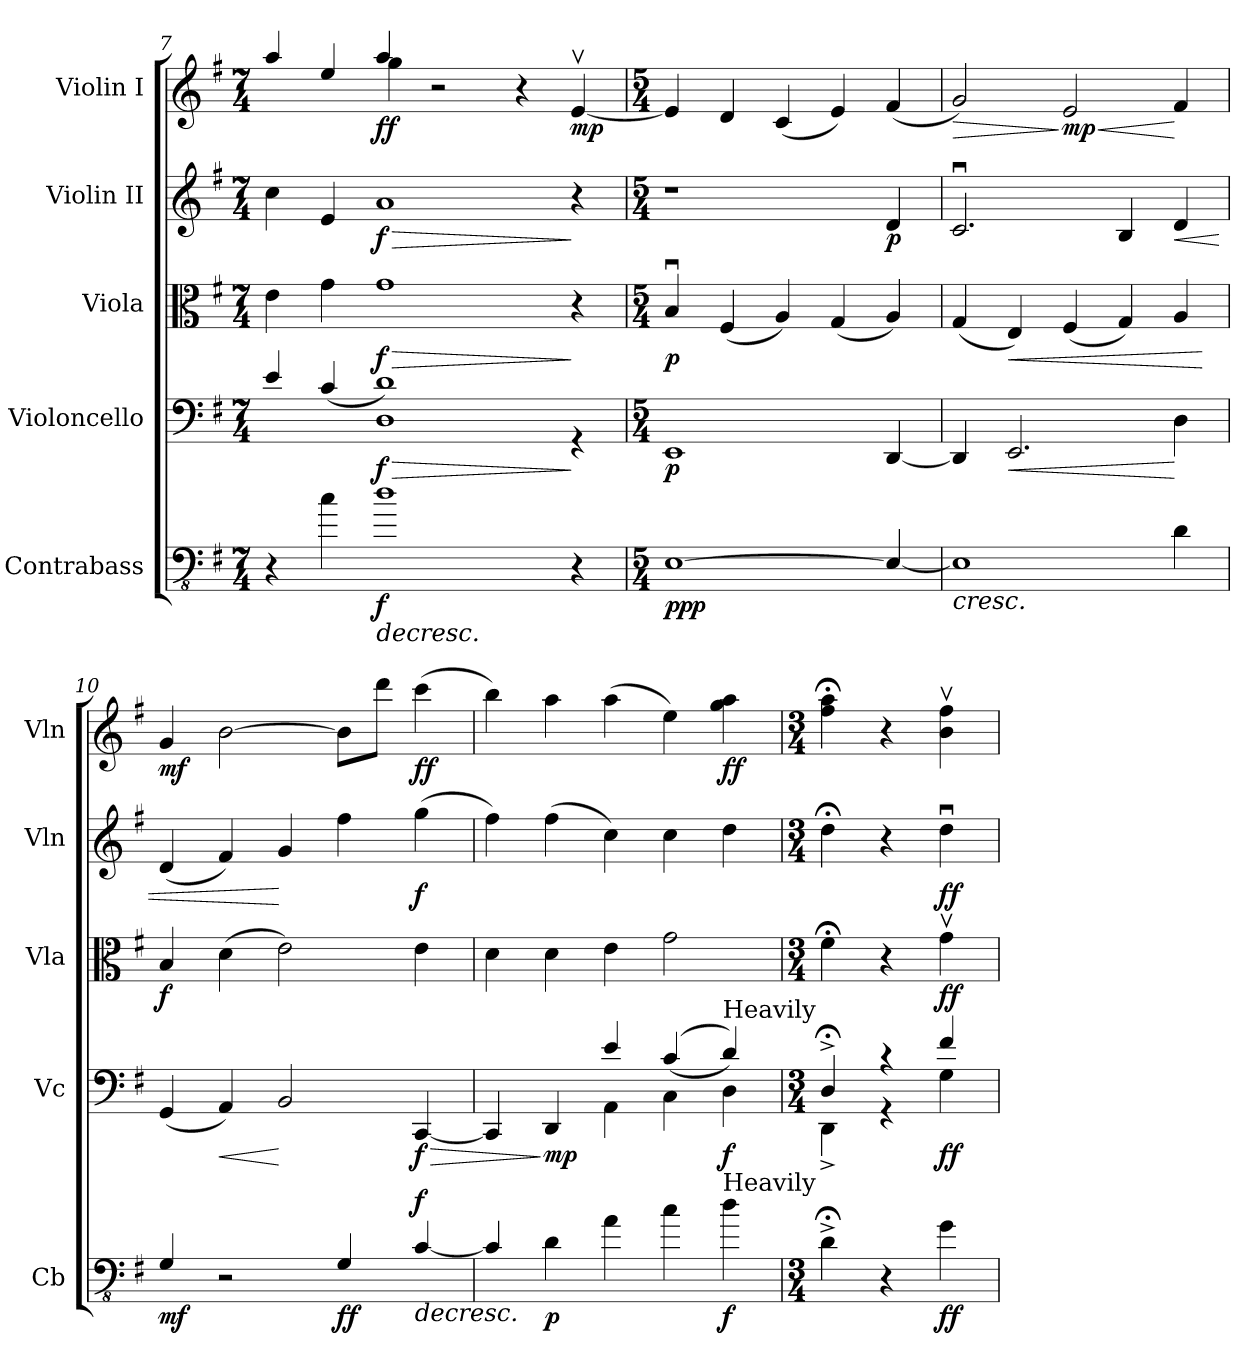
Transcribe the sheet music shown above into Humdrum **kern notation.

**kern	**dynam	**kern	**dynam	**kern	**dynam	**kern	**dynam	**kern	**dynam
*part5	*part5	*part4	*part4	*part3	*part3	*part2	*part2	*part1	*part1
*staff5	*staff5	*staff4	*staff4	*staff3	*staff3	*staff2	*staff2	*staff1	*staff1
*I"Contrabass	*	*I"Violoncello	*	*I"Viola	*	*I"Violin II	*	*I"Violin I	*
*I'Cb	*	*I'Vc	*	*I'Vla	*	*I'Vln	*	*I'Vln	*
!!LO:LB:g=z
*clefFv4	*	*clefF4	*	*clefC3	*	*clefG2	*	*clefG2	*
*ITrd7c12	*	*	*	*	*	*	*	*	*
*k[f#]	*	*k[f#]	*	*k[f#]	*	*k[f#]	*	*k[f#]	*
*M7/4	*	*M7/4	*	*M7/4	*	*M7/4	*	*M7/4	*
=7	=7	=7	=7	=7	=7	=7	=7	=7	=7
*	*	*^	*	*	*	*	*	*^	*
4r	.	4e/	2ryy	.	4e\	.	4cc\	.	4aa/	2ryy	.
4C\	.	(4c/	.	.	4g\	.	4e/	.	4ee/	.	.
!	!LO:HP:b	!	!	!LO:HP:b	!	!LO:HP:b	!	!LO:HP:b	!	!	!
!	!LO:DY:n=1:b	!	!	!LO:DY:n=1:b	!	!LO:DY:n=1:b	!	!LO:DY:n=1:b	!	!	!LO:DY:b
1D	> f	1d)	1D	> f	1g	> f	1a	> f	4aa/	4gg\	ff
.	.	.	.	.	.	.	.	.	2r	1ryy	.
.	.	.	.	.	.	.	.	.	4r	.	.
!	!	!	!	!	!	!	!	!	!	!	!LO:DY:b
4r	.	4rGG	4ryy	]	4r	]	4r	]	[4ev/	.	mp
*	*	*v	*v	*	*	*	*	*	*v	*v	*
=8	=8	=8	=8	=8	=8	=8	=8	=8	=8
*M5/4	*	*M5/4	*	*M5/4	*	*M5/4	*	*M5/4	*
*	*	*^	*	*	*	*	*	*	*
!	!LO:DY:b	!	!	!LO:DY:b	!	!LO:DY:b	!	!	!	!
*	*	*v	*v	*	*	*	*	*	*	*
[1EEE	ppp	1EE	p	4Bu/	p	1r	.	4e/]	.
.	.	.	.	(4F#/	.	.	.	4d/	.
.	.	.	.	4A/)	.	.	.	(4c/	.
.	.	.	.	(4G/	.	.	.	4e/)	.
!	!	!	!	!	!	!	!LO:DY:b	!	!
4EEE/_	.	[4DD/	.	4A/)	.	4d/	p	(4f#/	.
=9	=9	=9	=9	=9	=9	=9	=9	=9	=9
!	!LO:HP:b	!	!	!	!	!	!	!	!LO:HP:b
1EEE]	<	4DD/]	.	(4G/	.	2.cu/	.	2g/)	>
!	!	!	!LO:HP:b	!	!LO:HP:b	!	!	!	!
.	.	2.EE/	<	4E/)	<	.	.	.	.
!	!	!	!	!	!	!	!	!	!LO:HP:n=1:b
!	!	!	!	!	!	!	!	!	!LO:DY:n=1:b
.	.	.	.	(4F#/	.	.	.	2e/	] < mp
.	.	.	.	4G/)	.	4B/	.	.	.
!	!	!	!	!	!	!	!LO:HP:b	!	!
4DD\	]	4D\	[	4A/	.	4d/	<	4f#/	[
.	.	.	.	.	[	.	.	.	.
=10	=10	=10	=10	=10	=10	=10	=10	=10	=10
!	!LO:DY:b	!	!	!	!LO:DY:b	!	!	!	!LO:DY:b
4GGG/	mf	(4GG/	.	4B/	f	(4d/	.	4g/	mf
!	!	!	!LO:HP:b	!	!	!	!	!	!
2r	.	4AA/)	<	(4d\	.	4f#/)	.	[2b\	.
.	.	2BB/	[	2e\)	.	4g/	[	.	.
!	!LO:DY:b	!	!	!	!	!	!	!	!
4GGG/	ff	.	.	.	.	4ff#\	.	8b\L]	.
.	.	.	.	.	.	.	.	8ddd\J	.
!	!LO:HP:b	!	!LO:HP:b	!	!	!	!	!	!
!	!LO:DY:n=1:a	!	!LO:DY:n=1:b	!	!	!	!LO:DY:b	!	!LO:DY:b
[4CC/	> f	[4CC/	> f	4e\	.	(4gg\	f	(4ccc\	ff
=11	=11	=11	=11	=11	=11	=11	=11	=11	=11
*	*	*^	*	*	*	*	*	*	*
4CC/]	.	4CC/]	2ryy	.	4d\	.	4ff#\)	.	4bb\)	.
!	!LO:DY:n=1:b	!	!	!LO:DY:n=1:b	!	!	!	!	!	!
4DD\	[ p	4DD/	.	] mp	4d\	.	(4ff#\	.	4aa\	.
4AA\	.	4e/	4AA\	.	4e\	.	4cc\)	.	(4aa\	.
4C\	]	((4c/	4C\	.	2g\	.	4cc\	.	4ee\)	.
!	!	!LO:TX:a:t=Heavily	!	!	!	!	!	!	!	!
!LO:TX:a:t=Heavily	!	!	!	!	!	!	!	!	!	!
!	!LO:DY:n=2:b	!	!	!LO:DY:n=2:b	!	!	!	!	!	!LO:DY:b
4D\	f	4d/))	4D\	f	.	.	4dd\	.	4gg\ 4aa\	ff
=12	=12	=12	=12	=12	=12	=12	=12	=12	=12	=12
*M3/4	*	*M3/4	*	*	*M3/4	*	*M3/4	*	*M3/4	*
4DD;<^\	.	4D;<^/	4DD^\	.	4f#;<\	.	4dd;<\	.	4ff#\;< 4aa\;<	.
4r	.	4r	4r	.	4r	.	4r	.	4r	.
!	!LO:DY:b	!	!	!LO:DY:b	!	!LO:DY:b	!	!LO:DY:b	!	!
4GG\	ff	4f#/	4G\	ff	4gv\	ff	4ddu\	ff	4b\v 4ff#\v	.
*	*	*v	*v	*	*	*	*	*	*	*
=	=	=	=	=	=	=	=	=	=
*-	*-	*-	*-	*-	*-	*-	*-	*-	*-
